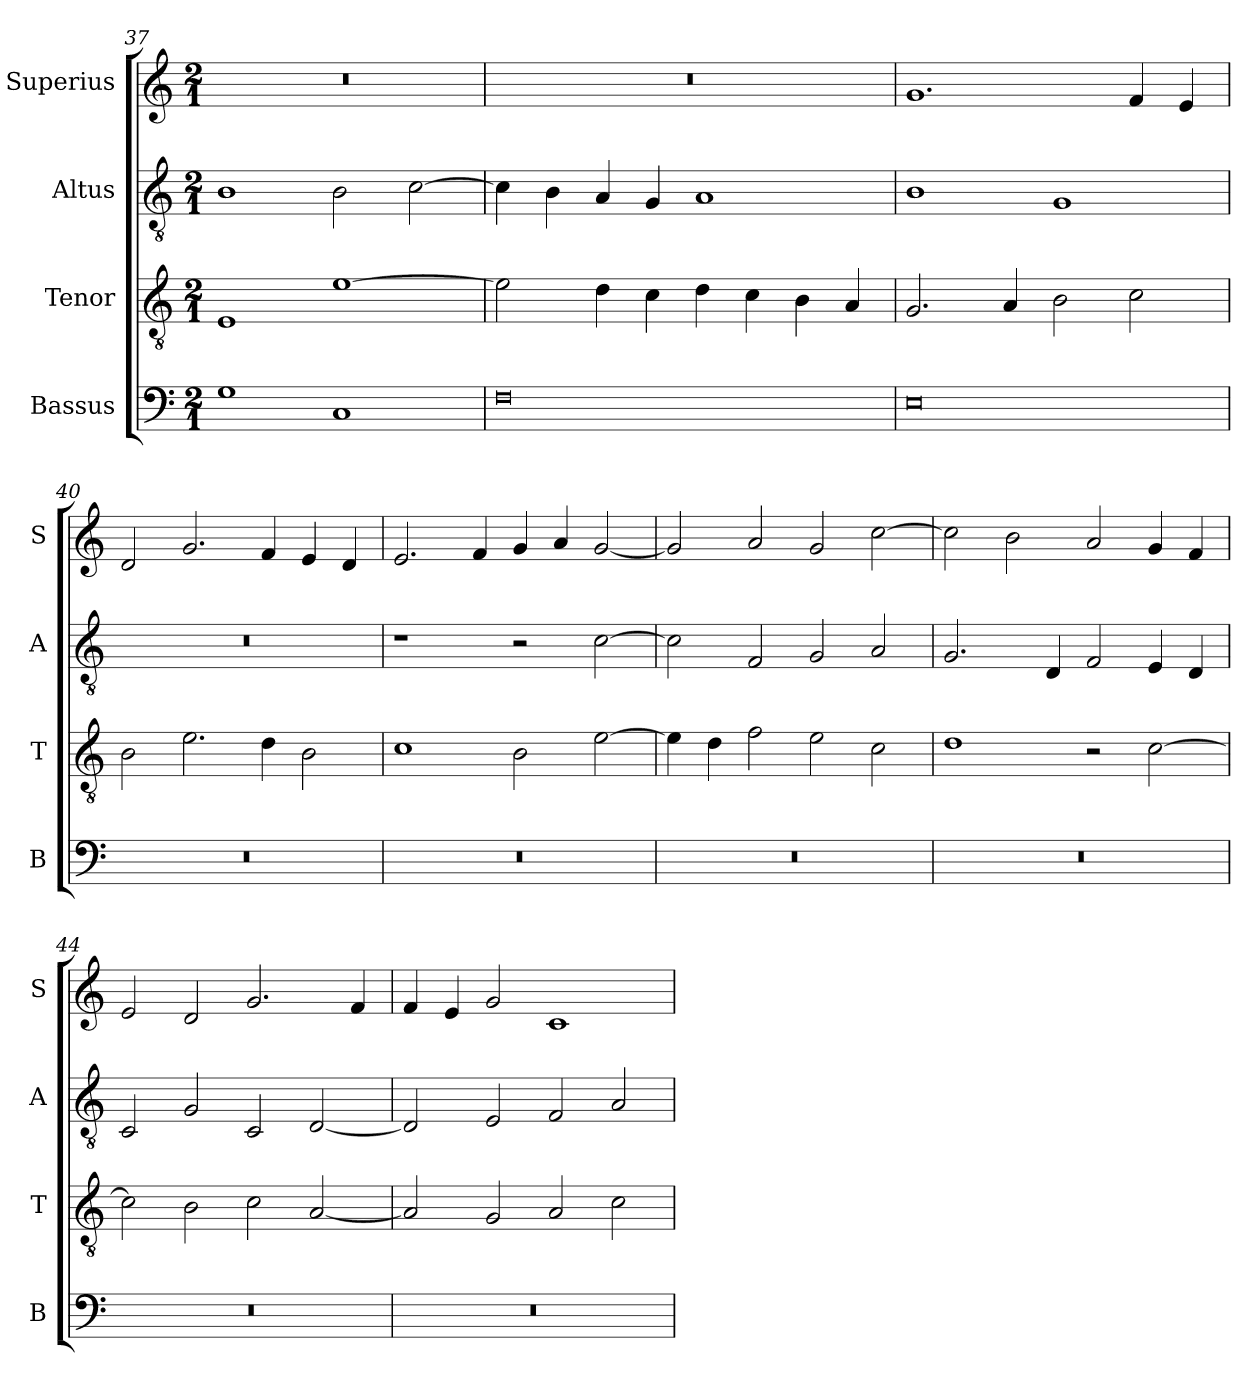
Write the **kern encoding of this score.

**kern	**kern	**kern	**kern
*part4	*part3	*part2	*part1
*staff4	*staff3	*staff2	*staff1
*I"Bassus	*I"Tenor	*I"Altus	*I"Superius
*I'B	*I'T	*I'A	*I'S
*clefF4	*clefGv2	*clefGv2	*clefG2
*k[]	*k[]	*k[]	*k[]
*M2/1	*M2/1	*M2/1	*M2/1
=37	=37	=37	=37
1G	1E	1B	0r
1C	[1e	2B\	.
.	.	[2c\	.
=38	=38	=38	=38
0F	2e\]	4c\]	0r
.	.	4B\	.
.	4d\	4A/	.
.	4c\	4G/	.
.	4d\	1A	.
.	4c\	.	.
.	4B\	.	.
.	4A/	.	.
=39	=39	=39	=39
0E	2.G/	1B	1.g
.	4A/	.	.
.	2B\	1G	.
.	2c\	.	4f/
.	.	.	4e/
=40	=40	=40	=40
0r	2B\	0r	2d/
.	2.e\	.	2.g/
.	4d\	.	4f/
.	2B\	.	4e/
.	.	.	4d/
=41	=41	=41	=41
0r	1c	1r	2.e/
.	.	.	4f/
.	2B\	2r	4g/
.	.	.	4a/
.	[2e\	[2c\	[2g/
=42	=42	=42	=42
0r	4e\]	2c\]	2g/]
.	4d\	.	.
.	2f\	2F/	2a/
.	2e\	2G/	2g/
.	2c\	2A/	[2cc\
=43	=43	=43	=43
0r	1d	2.G/	2cc\]
.	.	.	2b\
.	.	4D/	.
.	2r	2F/	2a/
.	[2c\	4E/	4g/
.	.	4D/	4f/
=44	=44	=44	=44
0r	2c\]	2C/	2e/
.	2B\	2G/	2d/
.	2c\	2C/	2.g/
.	[2A/	[2D/	.
.	.	.	4f/
=45	=45	=45	=45
0r	2A/]	2D/]	4f/
.	.	.	4e/
.	2G/	2E/	2g/
.	2A/	2F/	1c
.	2c\	2A/	.
=	=	=	=
*-	*-	*-	*-
